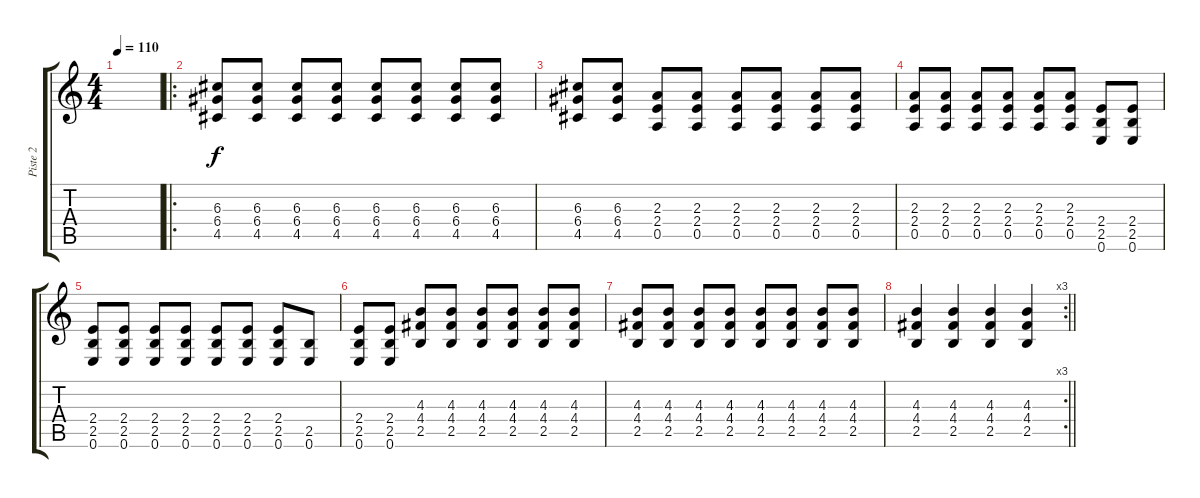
\track ("Piste 2" "Piste 2") {instrument distortionguitar}
\staff {score tabs}
\tuning (E4 B3 G3 D3 A2 E2) {hide}
\ts (4 4)
\tempo 110
\clef g2
\ks c
|
\ro
(6.3 6.4 4.5).8 (6.3 6.4 4.5).8 (6.3 6.4 4.5).8 (6.3 6.4 4.5).8 (6.3 6.4 4.5).8 (6.3 6.4 4.5).8 (6.3 6.4 4.5).8 (6.3 6.4 4.5).8 |
(6.3 6.4 4.5).8 (6.3 6.4 4.5).8 (2.3 2.4 0.5).8 (2.3 2.4 0.5).8 (2.3 2.4 0.5).8 (2.3 2.4 0.5).8 (2.3 2.4 0.5).8 (2.3 2.4 0.5).8 |
(2.3 2.4 0.5).8 (2.3 2.4 0.5).8 (2.3 2.4 0.5).8 (2.3 2.4 0.5).8 (2.3 2.4 0.5).8 (2.3 2.4 0.5).8 (2.4 2.5 0.6).8 (2.4 2.5 0.6).8 |
(2.4 2.5 0.6).8 (2.4 2.5 0.6).8 (2.4 2.5 0.6).8 (2.4 2.5 0.6).8 (2.4 2.5 0.6).8 (2.4 2.5 0.6).8 (2.4 2.5 0.6).8 (2.5 0.6).8 |
(2.4 2.5 0.6).8 (2.4 2.5 0.6).8 (4.3 4.4 2.5).8 (4.3 4.4 2.5).8 (4.3 4.4 2.5).8 (4.3 4.4 2.5).8 (4.3 4.4 2.5).8 (4.3 4.4 2.5).8 |
(4.3 4.4 2.5).8 (4.3 4.4 2.5).8 (4.3 4.4 2.5).8 (4.3 4.4 2.5).8 (4.3 4.4 2.5).8 (4.3 4.4 2.5).8 (4.3 4.4 2.5).8 (4.3 4.4 2.5).8 |
\rc 3
\barLineRight lightlight
(4.3 4.4 2.5).4 (4.3 4.4 2.5).4 (4.3 4.4 2.5).4 (4.3 4.4 2.5).4
